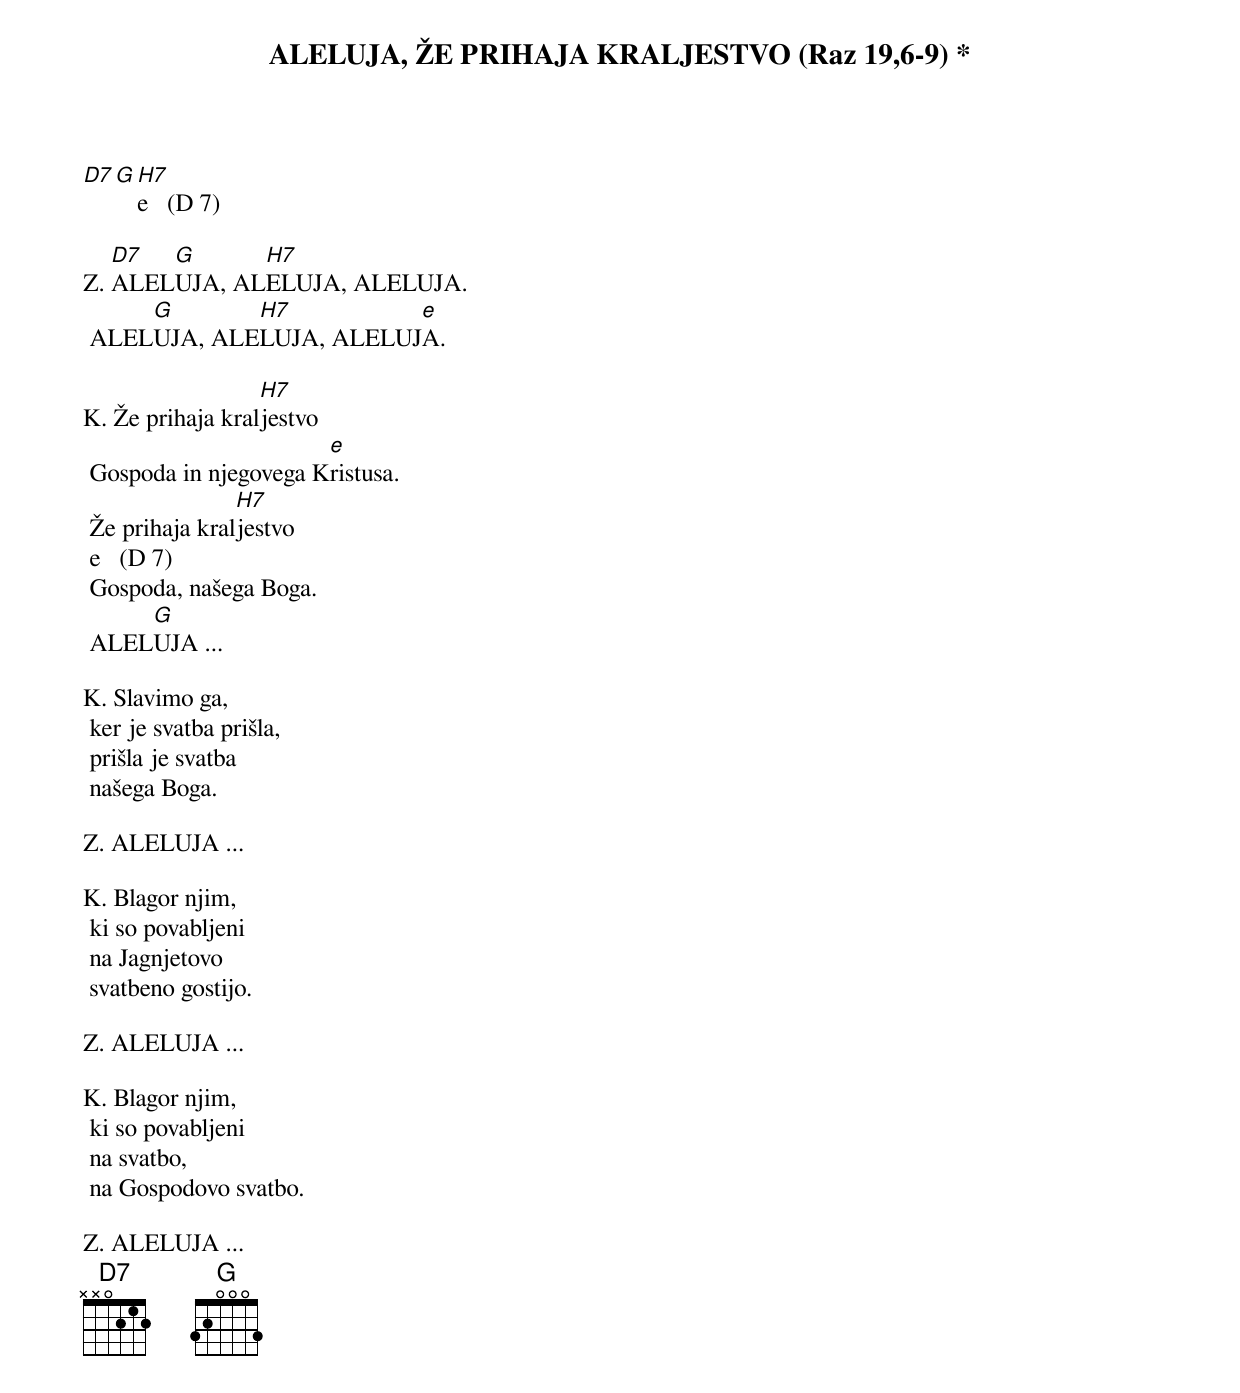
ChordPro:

{title: ALELUJA, ŽE PRIHAJA KRALJESTVO (Raz 19,6-9) *}

[D7][G][H7]e   (D 7)

Z.	[D7]ALEL[G]UJA, AL[H7]ELUJA, ALELUJA.
	ALEL[G]UJA, ALE[H7]LUJA, ALELUJ[e]A.

K.	Že prihaja kral[H7]jestvo
	Gospoda in njegovega K[e]ristusa.
	Že prihaja kral[H7]jestvo
	e   (D 7)
	Gospoda, našega Boga.
	ALEL[G]UJA ...

K.	Slavimo ga,
	ker je svatba prišla,
	prišla je svatba
	našega Boga.

Z.	ALELUJA ...

K.	Blagor njim,
	ki so povabljeni
	na Jagnjetovo
	svatbeno gostijo.

Z.	ALELUJA ...

K.	Blagor njim,
	ki so povabljeni
	na svatbo,
	na Gospodovo svatbo.

Z.	ALELUJA ...
